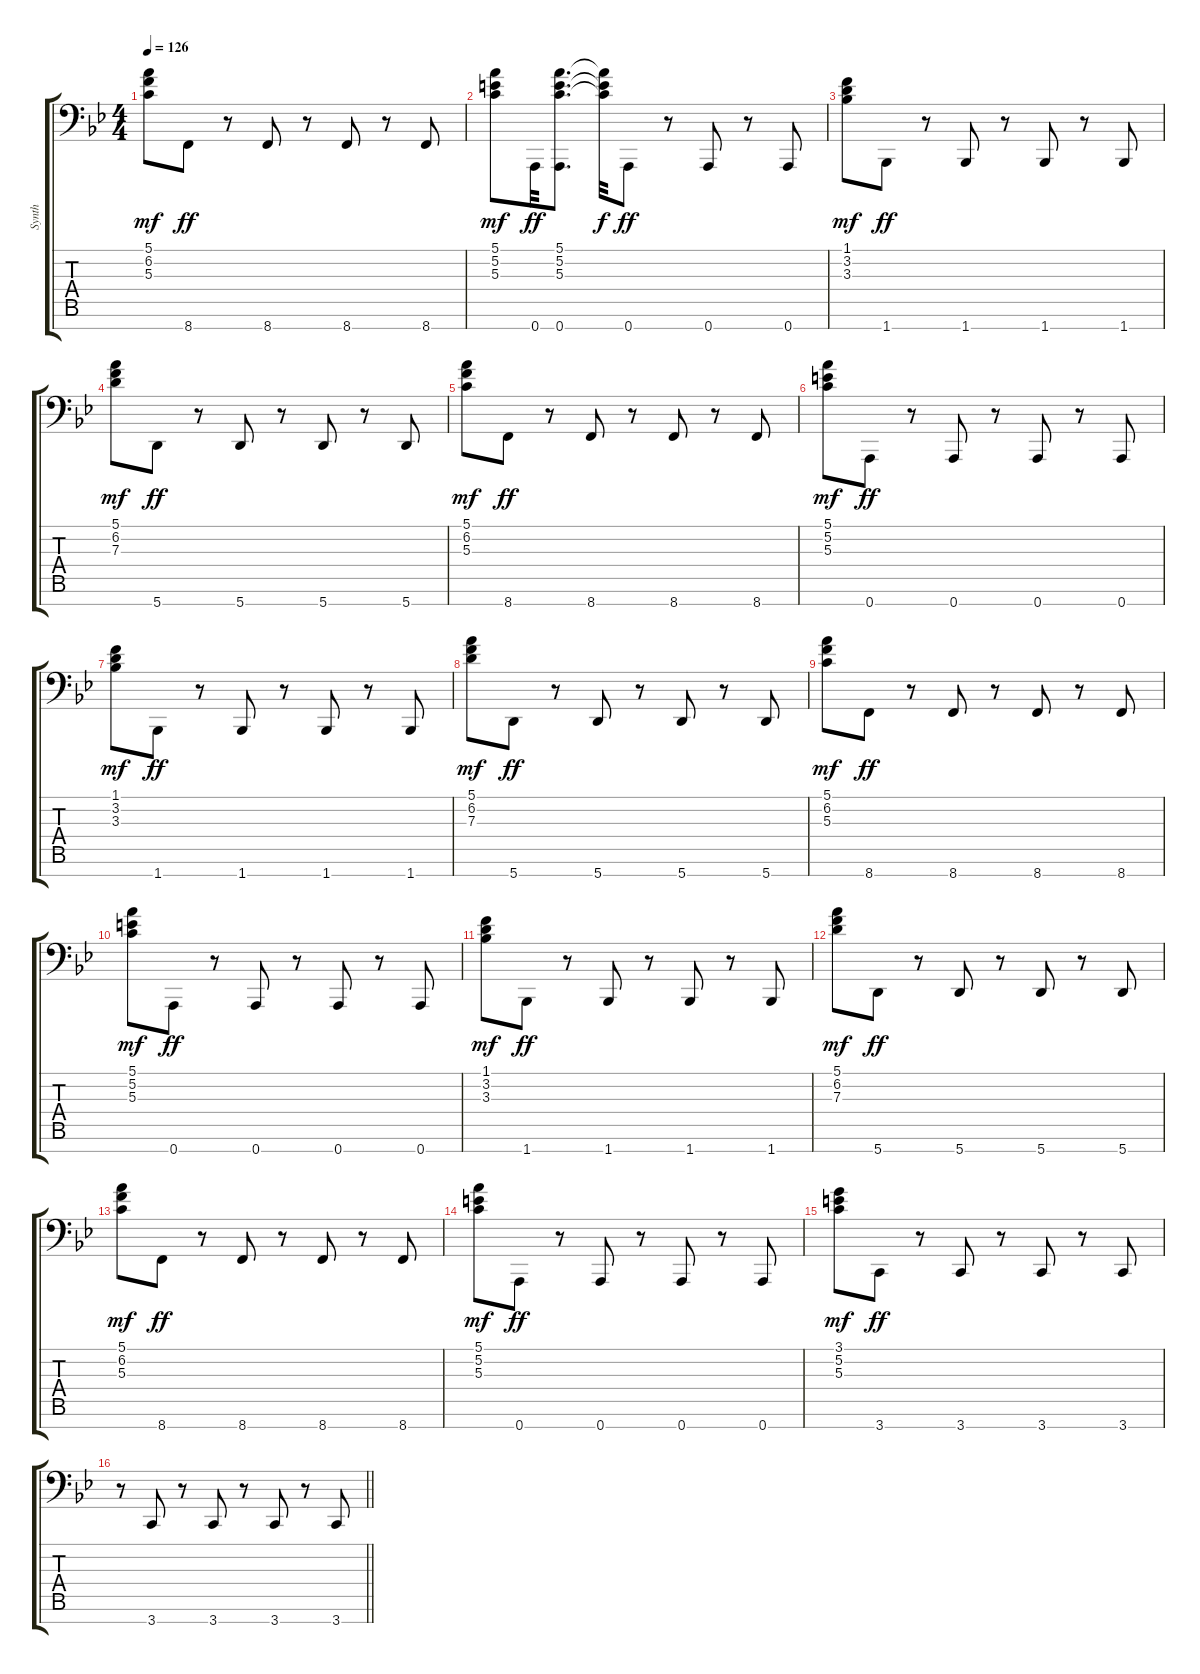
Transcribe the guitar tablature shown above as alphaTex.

\track ("Synth" "Synth") {instrument synthbrass1}
\staff {score tabs}
\tuning (E4 B3 G3 D3 A2 E2 A1) {hide}
\ts (4 4)
\tempo 126
\clef f4
\ks bb
(5.1 6.2 5.3).8{dy mf} 8.7.8{dy ff} r.8 8.7.8 r.8 8.7.8 r.8 8.7.8 |
(5.1 5.2 5.3).8{dy mf} 0.7.32{dy ff} (5.1 5.2 5.3 0.7).8{d} (5.1{t} 5.2{t} 5.3{t}).32{dy f} 0.7.8{dy ff} r.8 0.7.8 r.8 0.7.8 |
(1.1 3.2 3.3).8{dy mf} 1.7.8{dy ff} r.8 1.7.8 r.8 1.7.8 r.8 1.7.8 |
(5.1 6.2 7.3).8{dy mf} 5.7.8{dy ff} r.8 5.7.8 r.8 5.7.8 r.8 5.7.8 |
(5.1 6.2 5.3).8{dy mf} 8.7.8{dy ff} r.8 8.7.8 r.8 8.7.8 r.8 8.7.8 |
(5.1 5.2 5.3).8{dy mf} 0.7.8{dy ff} r.8 0.7.8 r.8 0.7.8 r.8 0.7.8 |
(1.1 3.2 3.3).8{dy mf} 1.7.8{dy ff} r.8 1.7.8 r.8 1.7.8 r.8 1.7.8 |
(5.1 6.2 7.3).8{dy mf} 5.7.8{dy ff} r.8 5.7.8 r.8 5.7.8 r.8 5.7.8 |
(5.1 6.2 5.3).8{dy mf} 8.7.8{dy ff} r.8 8.7.8 r.8 8.7.8 r.8 8.7.8 |
(5.1 5.2 5.3).8{dy mf} 0.7.8{dy ff} r.8 0.7.8 r.8 0.7.8 r.8 0.7.8 |
(1.1 3.2 3.3).8{dy mf} 1.7.8{dy ff} r.8 1.7.8 r.8 1.7.8 r.8 1.7.8 |
(5.1 6.2 7.3).8{dy mf} 5.7.8{dy ff} r.8 5.7.8 r.8 5.7.8 r.8 5.7.8 |
(5.1 6.2 5.3).8{dy mf} 8.7.8{dy ff} r.8 8.7.8 r.8 8.7.8 r.8 8.7.8 |
(5.1 5.2 5.3).8{dy mf} 0.7.8{dy ff} r.8 0.7.8 r.8 0.7.8 r.8 0.7.8 |
(3.1 5.2 5.3).8{dy mf} 3.7.8{dy ff} r.8 3.7.8 r.8 3.7.8 r.8 3.7.8 |
\barLineRight lightlight
r.8 3.7.8 r.8 3.7.8 r.8 3.7.8 r.8 3.7.8
